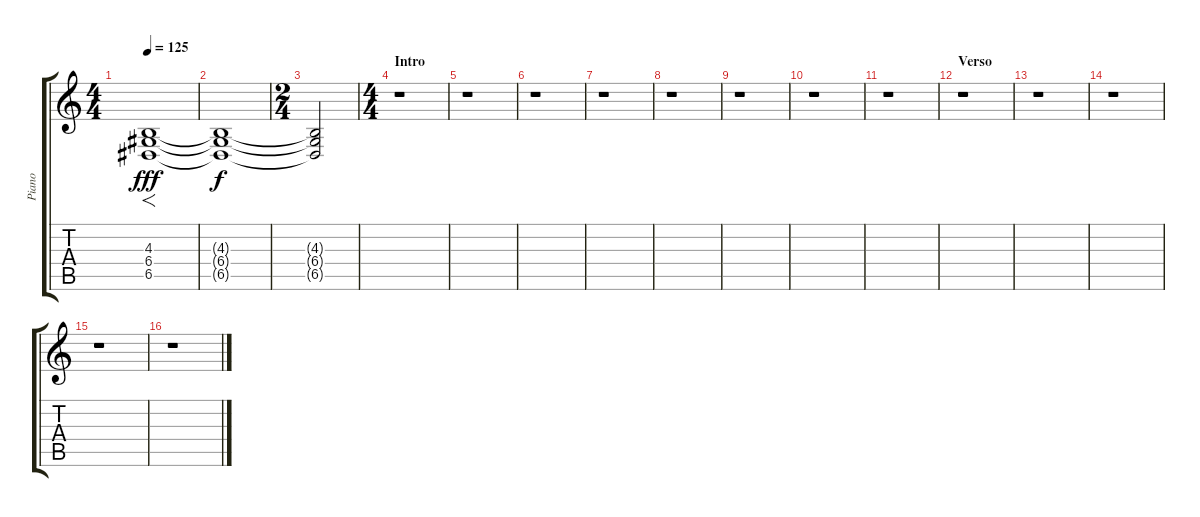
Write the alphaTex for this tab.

\track ("Piano" "Piano") {instrument acousticgrandpiano}
\staff {score tabs}
\tuning (E4 B3 G3 D3 A2 E2) {hide}
\ts (4 4)
\tempo 125
\clef g2
\ks c
(4.3 6.4 6.5).1{f dy fff instrument acousticgrandpiano} |
(4.3{t} 6.4{t} 6.5{t}).1{dy f} |
\ts (2 4)
(4.3{t} 6.4{t} 6.5{t}).2 |
\ts (4 4)
\section ("" "Intro")
r.1 |
r.1 |
r.1 |
r.1 |
r.1 |
r.1 |
r.1 |
r.1 |
\section ("" "Verso")
r.1 |
r.1 |
r.1 |
r.1 |
r.1
